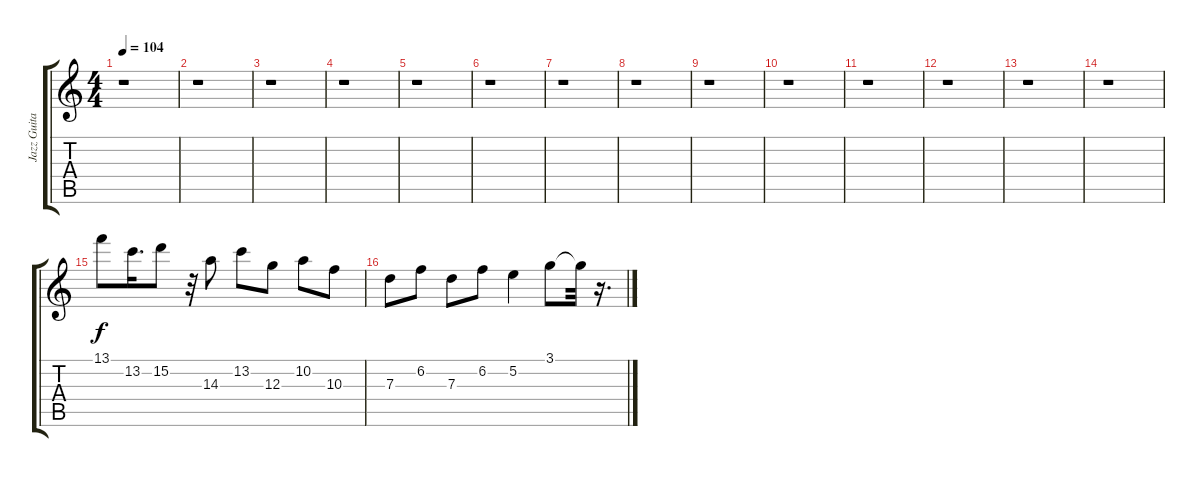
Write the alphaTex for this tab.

\track ("Jazz Guitar 2" "Jazz Guita") {instrument electricguitarjazz}
\staff {score tabs}
\tuning (E4 B3 G3 D3 A2 E2) {hide}
\ts (4 4)
\tempo 104
\clef g2
\ks c
r.1{dy f} |
r.1 |
r.1 |
r.1 |
r.1 |
r.1 |
r.1 |
r.1 |
r.1 |
r.1 |
r.1 |
r.1 |
r.1 |
r.1 |
13.1.8 13.2.16{d} 15.2.8 r.32 14.3.8 13.2.8 12.3.8 10.2.8 10.3.8 |
7.3.8 6.2.8 7.3.8 6.2.8 5.2.4 3.1.8 3.1{t}.32 r.16{d}
